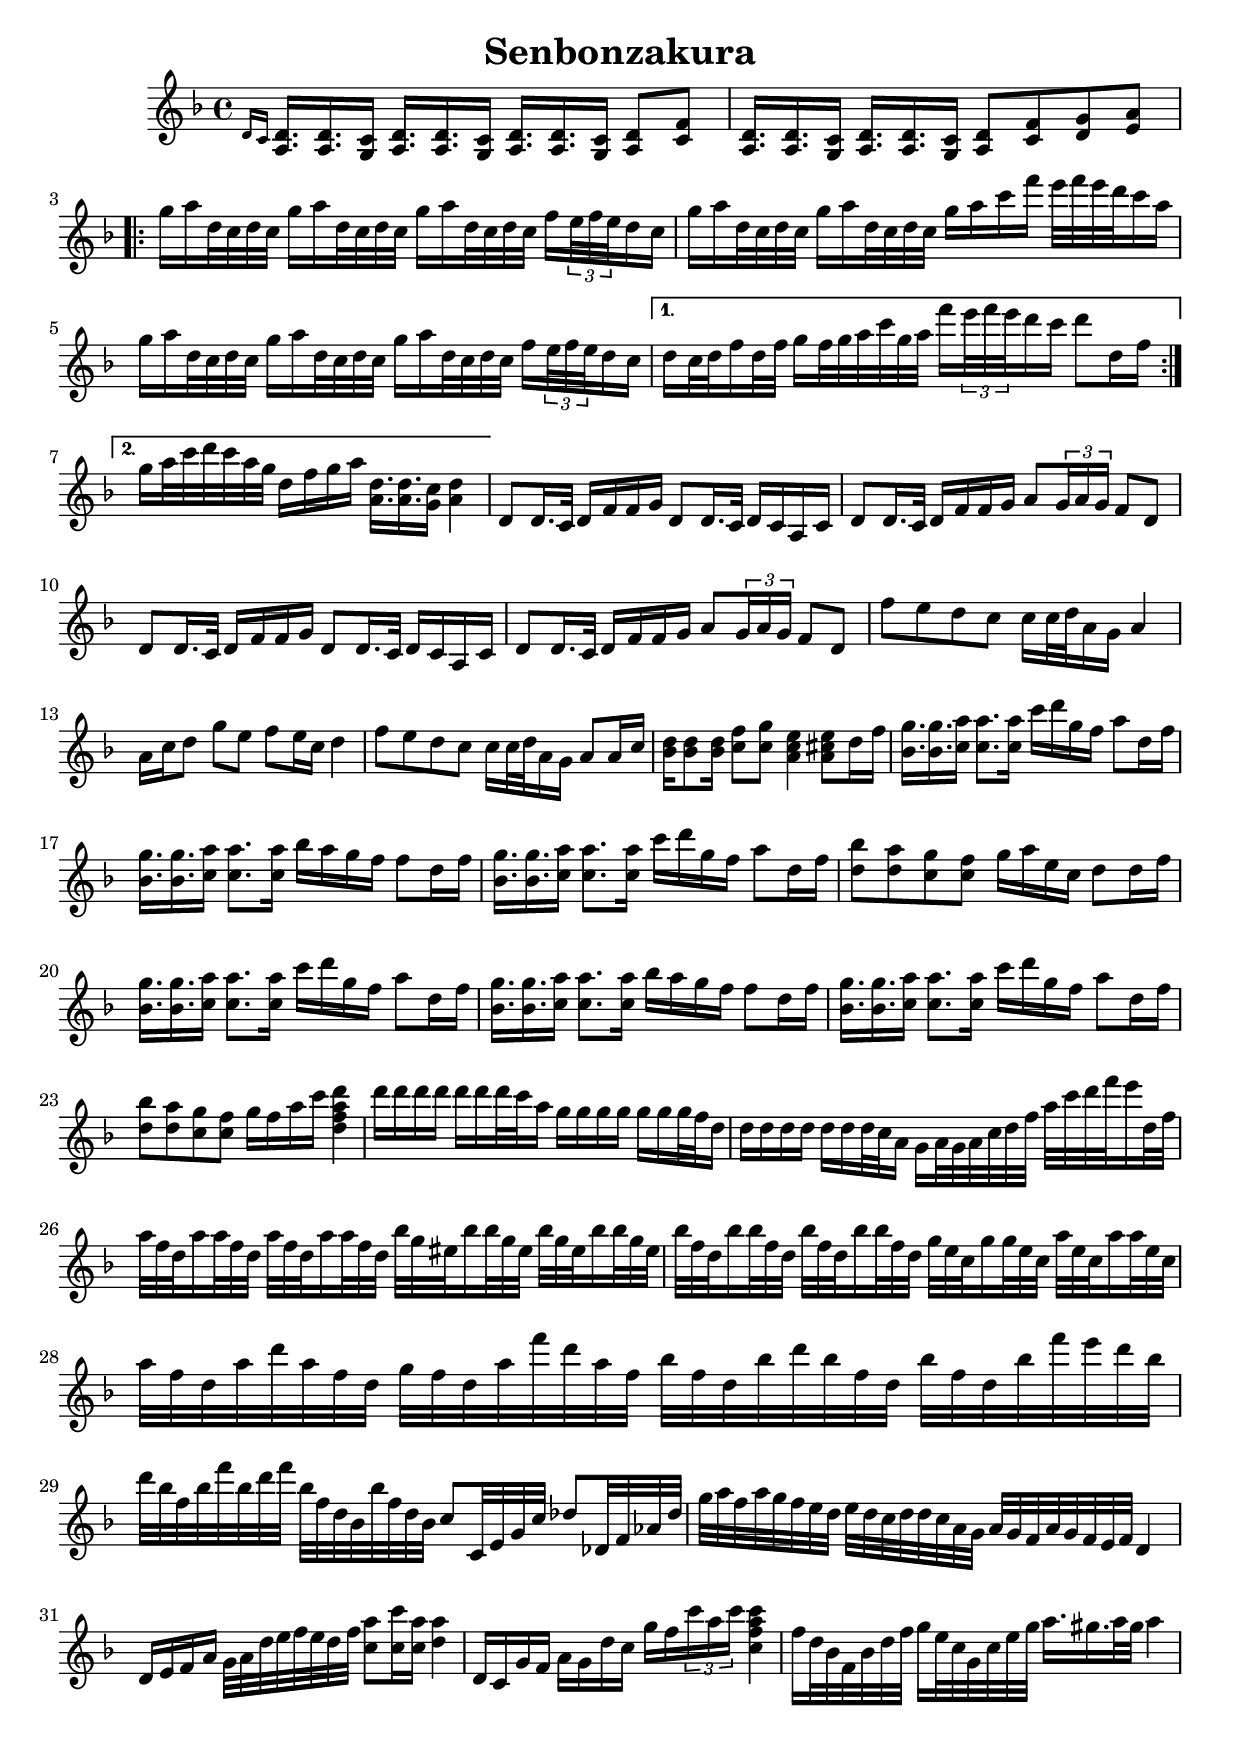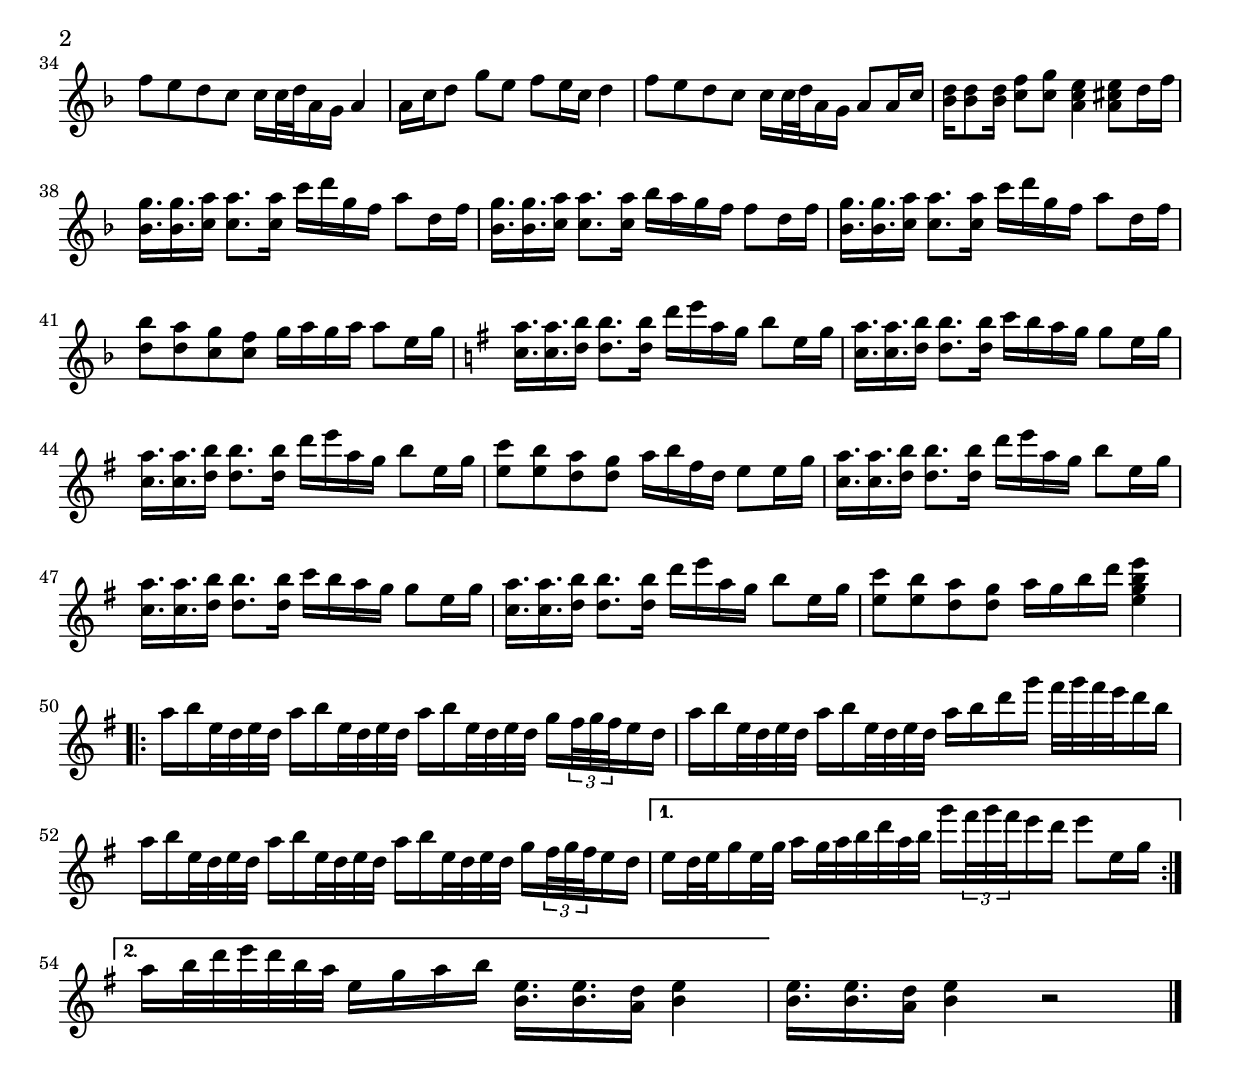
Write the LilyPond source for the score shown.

\version "2.18.2"

\header {
  title = "Senbonzakura"
}

%%%%%%%%%%%% grace on beat and no compression %%%%%%%%%%%% 
#(define ac:defaultGraceBackwardness 0) % default 1, meaning it goes back in time 
#(define ac:defaultGraceFactor 1) % compression factor 

\include "articulate.ly" 
% #1
ddc = \relative c' {
  <d a>16.[ q <c g>16]
}
i_r = \relative c' {
  \grace {d16 c} 
  \repeat unfold 3 {\ddc}
  <d a>8 <f c>
  \repeat unfold 2 {\ddc}
  <d a>8 <f c> <g d> <a e>
}

% #2
gadcdc = \relative c''' {
  g16 a d,32 c d c
}
ii_r = \relative c'' {
  \repeat volta 2 {
    \repeat unfold 3 {\gadcdc}
    f16 \tuplet 3/2 {e32 f e} d16 c \noBreak
    \repeat unfold 2 {\gadcdc}
    g'16 a c f e32 f e d c16 a
    \repeat unfold 3 {\gadcdc}
    f16 \tuplet 3/2 {e32 f e} d16 c \noBreak
  }
  \alternative {
    {d16 c32 d f16 d32 f g16 f32 g a c g a f'16 \tuplet 3/2 {e32 f e} d16 c d8 d,16 f}
    {g16 a32 c d c a g d16 f g a \transpose d d' {\ddc} <d, a>4}
  }
}

% #3
dffg = \relative c' {
  d8 d16. c32 d16 f f g
}
dcac = \relative c' {
  d8 d16. c32 d16 c a c
}
agfd = \relative c'' {
  a8 \tuplet 3/2 {g16 a g} f8 d
}
iii_r = {
  \repeat unfold 2 {
    \dffg \dcac
    \dffg \agfd
  }
}

% #4
fedc = \relative c'' {
  f8 e d c c16 c32 d a16 g 
}
acd = \relative c'' {
  a16 c d8 g e f e16 c d4
}
iv_r = \relative c'' {
  \fedc a4
  \acd
  \fedc a8 a16 c
  <d bes> <d bes>8 <d bes>16 <f c>8 <g c,>
  <e c a>4 <e cis a>8 d16 f
}

% #5
ggaa = \relative c''' {
  <g bes,>16. <g bes,> <a c,>16 <a c,>8. <a c,>16
}
cdgfa = \relative c''' {
  c16 d g, f a8 d,16 f
}
bagff = \relative c''' {
  bes16 a g f f8 d16 f
}
bagf = \relative c''' {
  <bes d,>8 <a d,> <g c,> <f c>
}
gaecd = \relative c''' {
  g16 a e c d8 d16 f
}
gfacd = \relative c''' {
  g16 f a c <d a f d>4
}
v_r =  {
  \ggaa \cdgfa
  \ggaa \bagff
  \ggaa \cdgfa
  \bagf \gaecd
  \ggaa \cdgfa
  \ggaa \bagff
  \ggaa \cdgfa
  \bagf \gfacd
}

% #6
dddddddca = \relative c''' {
  d16 d d d d d d32 c a16
}
gagacdf = \relative c'' {
  g16 a32 g a c d f 
  a c d f e16 d,32 f
}
vi_r = {
  \dddddddca
  \transpose d' g {\dddddddca}
  \transpose d' d {\dddddddca}
  \gagacdf
}

% #7
afdaafd = \relative c''' {
  a32 f d a'16 a32 f d
}
bgebbge = \relative c''' {
  bes32 g eis bes'16 bes32 g eis
}
bfdbbfd = \relative c''' {
  bes32 f d bes'16 bes32 f d
}
gecggec = \relative c''' {
  g32 e c g'16 g32 e c
}
aecaaec = \relative c''' {
  a32 e c a'16 a32 e c
}
vii_r = {
  \afdaafd \afdaafd
  \bgebbge \bgebbge
  \bfdbbfd \bfdbbfd
  \gecggec \aecaaec
}

% #8
afdadafd = \relative c''' {
  a32 f d a' d a f d
}
gfdafdaf = \relative c''' {
  g32 f d a' f' d a f
}
bfdbfdaf = \relative c''' {
  bes32 f d bes' d bes f d
}
bfdbfedb = \relative c''' {
  bes32 f d bes' f' e d bes
}
dbfbfbdf = \relative c''' {
  d32 bes f bes f' bes, d f
}
bfdbbfdb = \relative c''' {
  \repeat unfold 2 {bes32 f d bes}
}
ccegc = \relative c'' {
c8 c,32 e g c 
}
gafagfed = \relative c''' {
  g32 a f a g f e d
}
edcddcag = \relative c'' {
  e32 d c d d c a g
}
agfagfefd = \relative c'' {
  a32 g f a g f e f d4
}
viii_r = {
  \afdadafd \gfdafdaf
  \bfdbfdaf \bfdbfedb
  \dbfbfbdf \bfdbbfdb
  \ccegc \transpose c des {\ccegc}
  \gafagfed \edcddcag \agfagfefd
}

% #9
ix_r = \relative c' {
  d16 e f a g32 a d e f e d f
  <a c,>8 <c c,>16 <a c,>  <a d,>4
}

% #10
x_r = \relative c' {
  d16 c g' f a g d' c
  g' f \tuplet 3/2 {c' a c}
  <c a f c>4
}

% #11
fdbfbdf = \relative c'' {
  f16 d32 bes f bes d f 
}
xi_r = \relative c''' {
  \fdbfbdf \transpose f g {\fdbfbdf}
  a16. gis  a32 gis a4
}

% #12
xii_r = \relative c''' {
  \ggaa \cdgfa
  \ggaa \bagff
  \ggaa \cdgfa
  \bagf g16 a g a a8 e16 g

}


accordion_r = {
  \key d \minor
  \time 4/4

  % preclude
  \i_r

  % paragraph 1
  \ii_r
  \iii_r
  \iv_r
  \v_r

  % paragraph 2
  \vi_r
  \vii_r
  \viii_r
  \ix_r
  \x_r
  \xi_r

  % paragraph 3
  \iv_r
  \xii_r
  \key e \minor
  \transpose d e {\v_r}

  % paragraph 4
  \transpose d e {
    \ii_r
    \transpose d d' {{\ddc}}    
  }
  \relative c'' {
    <e b> 4
  }
  r2
  \bar "|."
}

% accordion_r is defined in accordion.ly


music = \new GrandStaff <<
  \new Staff {
    \set Staff.midiInstrument = # "accordion"
    \clef treble
    \accordion_r
  }
>>

\score {
  \music
  \layout{}
}

\score {
  \articulate 
  \unfoldRepeats
  \music
  \midi{
    % \tempo 4=72
  }
}
